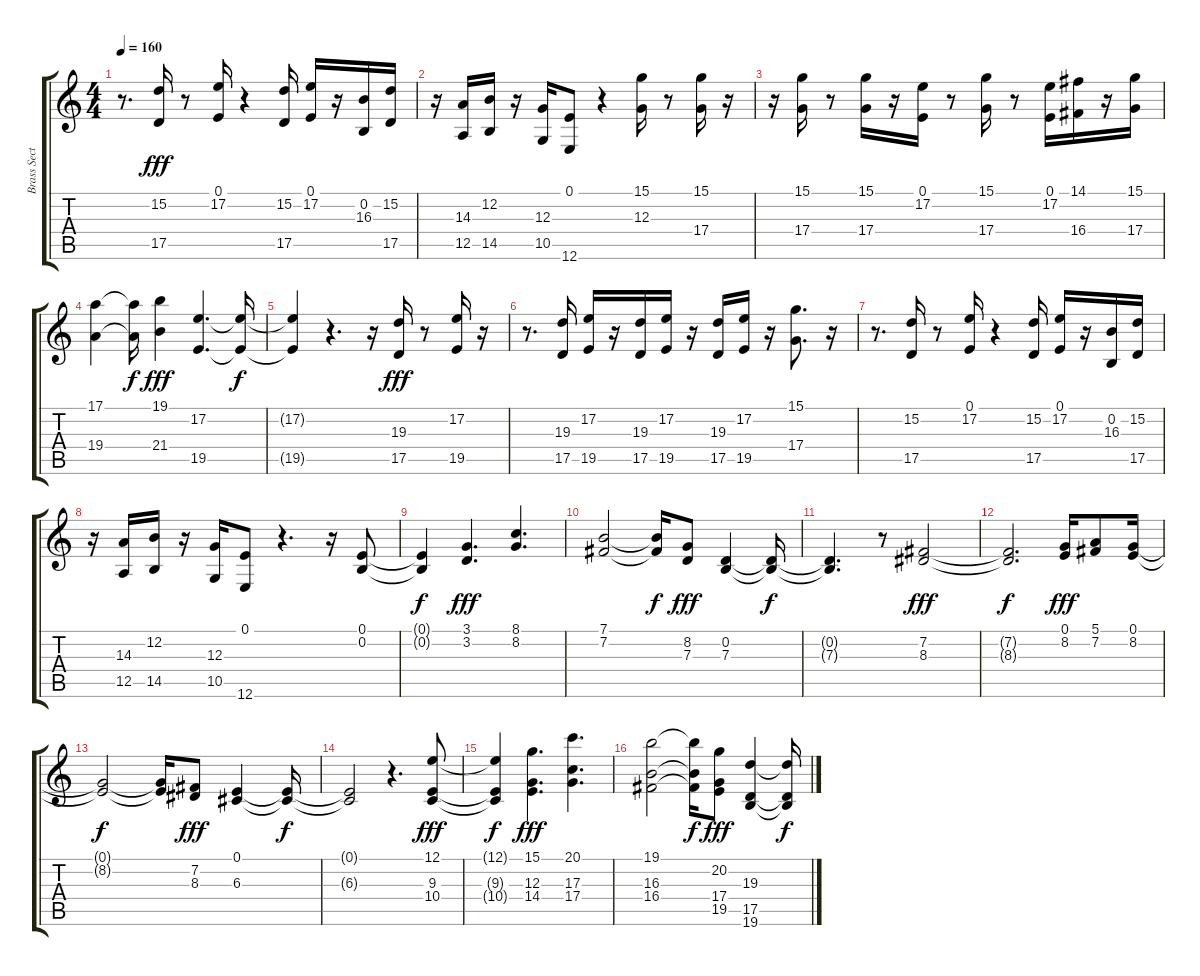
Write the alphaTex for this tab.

\track ("Brass Section" "Brass Sect") {instrument brasssection}
\staff {score tabs}
\tuning (E4 B3 G3 D3 A2 E2) {hide}
\ts (4 4)
\tempo 160
\clef g2
\ks c
r.8{d dy fff} (15.2 17.5).16 r.8 (0.1 17.2).16 r.4 (15.2 17.5).16 (0.1 17.2).16 r.16 (0.2 16.3).16 (15.2 17.5).16 |
r.16 (14.3 12.5).16 (12.2 14.5).16 r.16 (12.3 10.5).16 (0.1 12.6).8 r.4 (15.1 12.3).16 r.8 (15.1 17.4).16 r.16 |
r.16 (15.1 17.4).16 r.8 (15.1 17.4).16 r.16 (0.1 17.2).16 r.8 (15.1 17.4).16 r.8 (0.1 17.2).16 (14.1 16.4).16 r.16 (15.1 17.4).16 |
(17.1 19.4).4 (17.1{t} 19.4{t}).16{dy f} (19.1 21.4).4{dy fff} (17.2 19.5).4{d} (17.2{t} 19.5{t}).16{dy f} |
(17.2{t} 19.5{t}).4 r.4{d} r.16 (19.3 17.5).16{dy fff} r.8 (17.2 19.5).16 r.16 |
r.8{d} (19.3 17.5).16 (17.2 19.5).16 r.16 (19.3 17.5).16 (17.2 19.5).16 r.16 (19.3 17.5).16 (17.2 19.5).16 r.16 (15.1 17.4).8{d} r.16 |
r.8{d} (15.2 17.5).16 r.8 (0.1 17.2).16 r.4 (15.2 17.5).16 (0.1 17.2).16 r.16 (0.2 16.3).16 (15.2 17.5).16 |
r.16 (14.3 12.5).16 (12.2 14.5).16 r.16 (12.3 10.5).16 (0.1 12.6).8 r.4{d} r.16 (0.1 0.2).8 |
(0.1{t} 0.2{t}).4{dy f} (3.1 3.2).4{d dy fff} (8.1 8.2).4{d} |
(7.1 7.2).2 (7.1{t} 7.2{t}).16{dy f} (8.2 7.3).8{dy fff} (0.2 7.3).4 (0.2{t} 7.3{t}).16{dy f} |
(0.2{t} 7.3{t}).4{d} r.8 (7.2 8.3).2{dy fff} |
(7.2{t} 8.3{t}).2{d dy f} (0.1 8.2).16{dy fff} (5.1 7.2).8 (0.1 8.2).16 |
(0.1{t} 8.2{t}).2{dy f} (0.1{t} 8.2{t}).16 (7.2 8.3).8{dy fff} (0.1 6.3).4 (0.1{t} 6.3{t}).16{dy f} |
(0.1{t} 6.3{t}).2 r.4{d} (12.1 9.3 10.4).8{dy fff} |
(12.1{t} 9.3{t} 10.4{t}).4{dy f} (15.1 12.3 14.4).4{d dy fff} (20.1 17.3 17.4).4{d} |
(19.1 16.3 16.4).2 (19.1{t} 16.3{t} 16.4{t}).16{dy f} (20.2 17.4 19.5).8{dy fff} (19.3 17.5 19.6).4 (19.3{t} 17.5{t} 19.6{t}).16{dy f}
